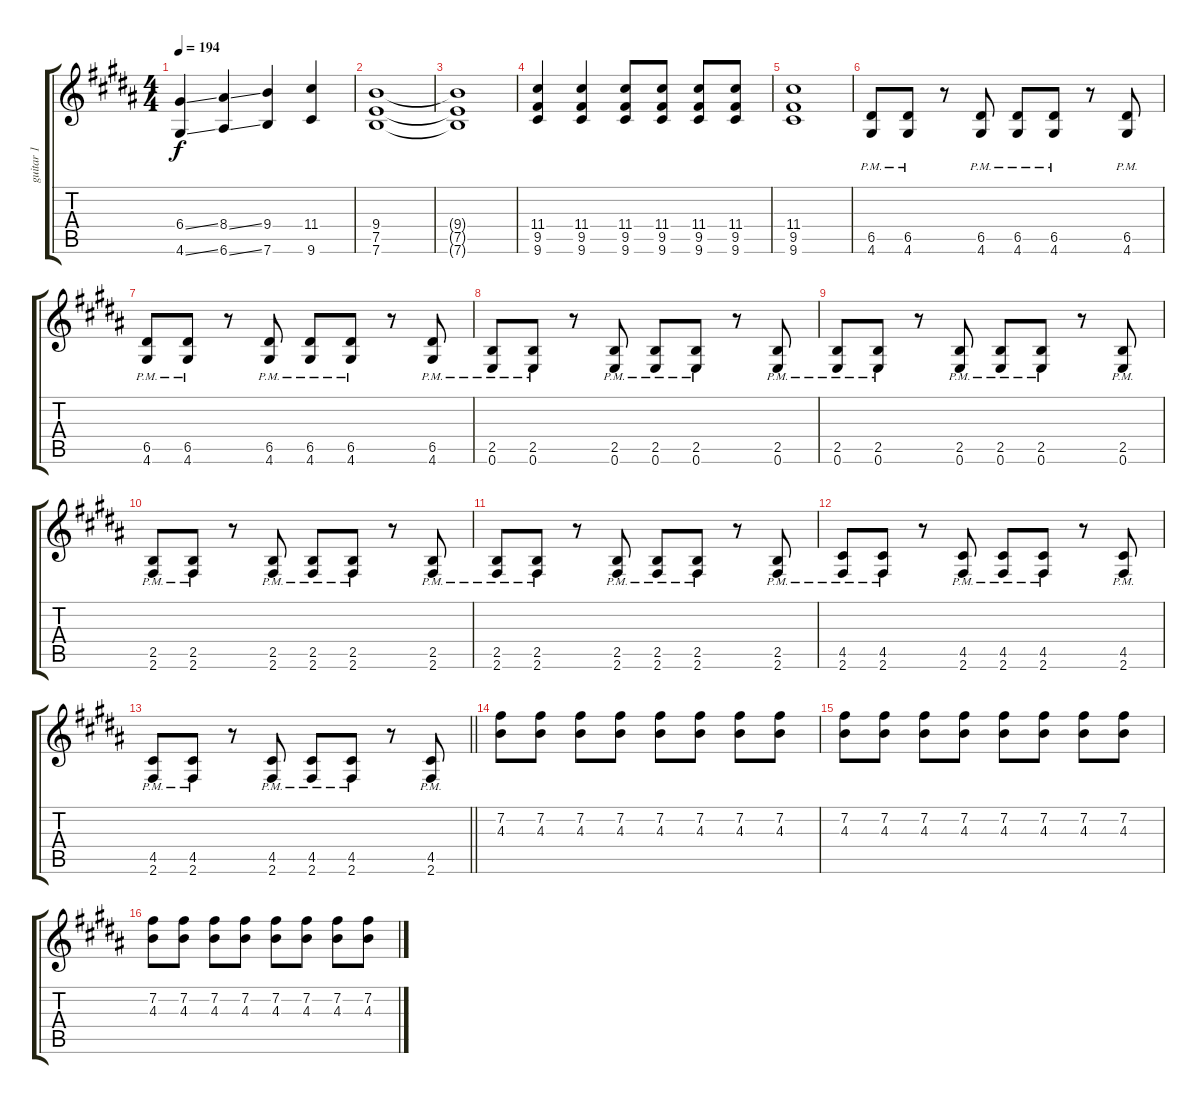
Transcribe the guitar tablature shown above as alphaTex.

\track ("guitar 1" "guitar 1") {instrument distortionguitar}
\staff {score tabs}
\tuning (E4 B3 G3 D3 A2 E2) {hide}
\ts (4 4)
\tempo 194
\clef g2
\ks b
(6.4{ss} 4.6{ss}).4{dy f} (8.4{ss} 6.6{ss}).4 (9.4 7.6).4 (11.4 9.6).4 |
(9.4 7.5 7.6).1 |
(9.4{t} 7.5{t} 7.6{t}).1 |
(11.4 9.5 9.6).4 (11.4 9.5 9.6).4 (11.4 9.5 9.6).8 (11.4 9.5 9.6).8 (11.4 9.5 9.6).8 (11.4 9.5 9.6).8 |
(11.4 9.5 9.6).1 |
(6.5{pm} 4.6).8 (6.5{pm} 4.6).8 r.8 (6.5{pm} 4.6).8 (6.5{pm} 4.6).8 (6.5{pm} 4.6).8 r.8 (6.5{pm} 4.6).8 |
(6.5{pm} 4.6).8 (6.5{pm} 4.6).8 r.8 (6.5{pm} 4.6).8 (6.5{pm} 4.6).8 (6.5{pm} 4.6).8 r.8 (6.5{pm} 4.6).8 |
(2.5{pm} 0.6).8 (2.5{pm} 0.6).8 r.8 (2.5{pm} 0.6).8 (2.5{pm} 0.6).8 (2.5{pm} 0.6).8 r.8 (2.5{pm} 0.6).8 |
(2.5{pm} 0.6).8 (2.5{pm} 0.6).8 r.8 (2.5{pm} 0.6).8 (2.5{pm} 0.6).8 (2.5{pm} 0.6).8 r.8 (2.5{pm} 0.6).8 |
(2.5{pm} 2.6).8 (2.5{pm} 2.6).8 r.8 (2.5{pm} 2.6).8 (2.5{pm} 2.6).8 (2.5{pm} 2.6).8 r.8 (2.5{pm} 2.6).8 |
(2.5{pm} 2.6).8 (2.5{pm} 2.6).8 r.8 (2.5{pm} 2.6).8 (2.5{pm} 2.6).8 (2.5{pm} 2.6).8 r.8 (2.5{pm} 2.6).8 |
(4.5{pm} 2.6).8 (4.5{pm} 2.6).8 r.8 (4.5{pm} 2.6).8 (4.5{pm} 2.6).8 (4.5{pm} 2.6).8 r.8 (4.5{pm} 2.6).8 |
\barLineRight lightlight
(4.5{pm} 2.6).8 (4.5{pm} 2.6).8 r.8 (4.5{pm} 2.6).8 (4.5{pm} 2.6).8 (4.5{pm} 2.6).8 r.8 (4.5{pm} 2.6).8 |
(7.2 4.3).8 (7.2 4.3).8 (7.2 4.3).8 (7.2 4.3).8 (7.2 4.3).8 (7.2 4.3).8 (7.2 4.3).8 (7.2 4.3).8 |
(7.2 4.3).8 (7.2 4.3).8 (7.2 4.3).8 (7.2 4.3).8 (7.2 4.3).8 (7.2 4.3).8 (7.2 4.3).8 (7.2 4.3).8 |
(7.2 4.3).8 (7.2 4.3).8 (7.2 4.3).8 (7.2 4.3).8 (7.2 4.3).8 (7.2 4.3).8 (7.2 4.3).8 (7.2 4.3).8
